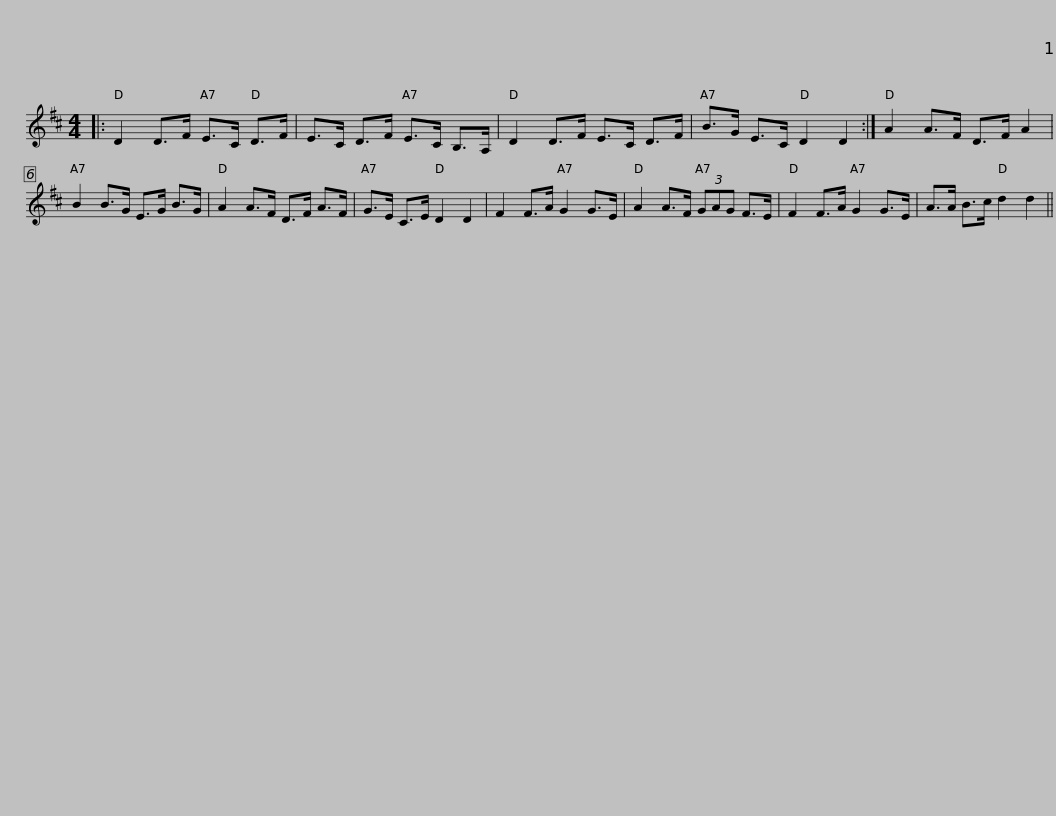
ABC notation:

X:1
L:1/8
M:4/4
I:linebreak $
K:D
V:1 treble
V:1
|: D2 D>F E>C D>F | E>C D>F E>C B,>A, | D2 D>F E>C D>F | B>G E>C D2 D2 :| A2 A>F D>F A2 |$ %5
 B2 B>G E>G B>G | A2 A>F D>F A>F | G>E C>E D2 D2 | F2 F>A G2 G>E | A2 A>F (3GAG F>E |$ %10
 F2 F>A G2 G>E | A>A B>c d2 d2 || %12
